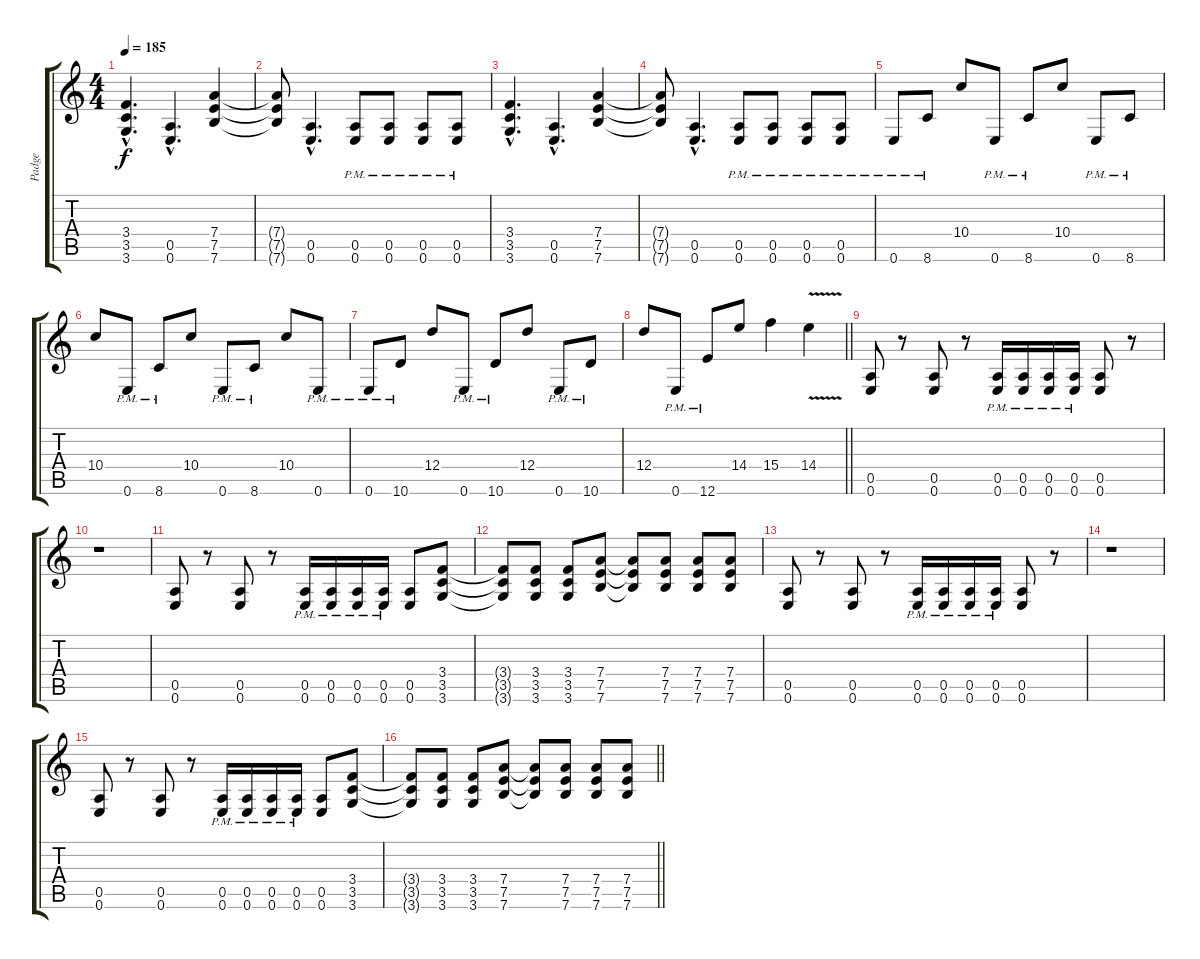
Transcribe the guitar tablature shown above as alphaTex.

\track ("Padge" "Padge") {instrument distortionguitar}
\staff {score tabs}
\tuning (E4 B3 G3 D3 A2 E2) {hide}
\ts (4 4)
\tempo 185
\clef g2
\ks c
(3.4{hac} 3.5{hac} 3.6{hac}).4{d dy f instrument distortionguitar} (0.5{hac} 0.6{hac}).4{d} (7.4 7.5 7.6).4 |
(7.4{t} 7.5{t} 7.6{t}).8 (0.5{hac} 0.6{hac}).4{d} (0.5{pm} 0.6{pm}).8 (0.5{pm} 0.6{pm}).8 (0.5{pm} 0.6{pm}).8 (0.5{pm} 0.6{pm}).8 |
(3.4{hac} 3.5{hac} 3.6{hac}).4{d instrument distortionguitar} (0.5{hac} 0.6{hac}).4{d} (7.4 7.5 7.6).4 |
(7.4{t} 7.5{t} 7.6{t}).8 (0.5{hac} 0.6{hac}).4{d} (0.5{pm} 0.6{pm}).8 (0.5{pm} 0.6{pm}).8 (0.5{pm} 0.6{pm}).8 (0.5{pm} 0.6{pm}).8 |
0.6{pm}.8 8.6{pm}.8 10.4.8 0.6{pm}.8 8.6{pm}.8 10.4.8 0.6{pm}.8 8.6{pm}.8 |
10.4.8 0.6{pm}.8 8.6{pm}.8 10.4.8 0.6{pm}.8 8.6{pm}.8 10.4.8 0.6{pm}.8 |
0.6{pm}.8 10.6{pm}.8 12.4.8 0.6{pm}.8 10.6{pm}.8 12.4.8 0.6{pm}.8 10.6{pm}.8 |
\barLineRight lightlight
12.4.8 0.6{pm}.8 12.6{pm}.8 14.4.8 15.4.4 14.4{v}.4 |
(0.5 0.6).8{balance 8} r.8 (0.5 0.6).8 r.8 (0.5{pm} 0.6{pm}).16 (0.5{pm} 0.6{pm}).16 (0.5{pm} 0.6{pm}).16 (0.5{pm} 0.6{pm}).16 (0.5 0.6).8 r.8 |
r.1 |
(0.5 0.6).8 r.8 (0.5 0.6).8 r.8 (0.5{pm} 0.6{pm}).16 (0.5{pm} 0.6{pm}).16 (0.5{pm} 0.6{pm}).16 (0.5{pm} 0.6{pm}).16 (0.5 0.6).8 (3.4 3.5 3.6).8 |
(3.4{t} 3.5{t} 3.6{t}).8 (3.4 3.5 3.6).8 (3.4 3.5 3.6).8 (7.4 7.5 7.6).8 (7.4{t} 7.5{t} 7.6{t}).8 (7.4 7.5 7.6).8 (7.4 7.5 7.6).8 (7.4 7.5 7.6).8 |
(0.5 0.6).8 r.8 (0.5 0.6).8 r.8 (0.5{pm} 0.6{pm}).16 (0.5{pm} 0.6{pm}).16 (0.5{pm} 0.6{pm}).16 (0.5{pm} 0.6{pm}).16 (0.5 0.6).8 r.8 |
r.1 |
(0.5 0.6).8 r.8 (0.5 0.6).8 r.8 (0.5{pm} 0.6{pm}).16 (0.5{pm} 0.6{pm}).16 (0.5{pm} 0.6{pm}).16 (0.5{pm} 0.6{pm}).16 (0.5 0.6).8 (3.4 3.5 3.6).8 |
\barLineRight lightlight
(3.4{t} 3.5{t} 3.6{t}).8 (3.4 3.5 3.6).8 (3.4 3.5 3.6).8 (7.4 7.5 7.6).8 (7.4{t} 7.5{t} 7.6{t}).8 (7.4 7.5 7.6).8 (7.4 7.5 7.6).8 (7.4 7.5 7.6).8
